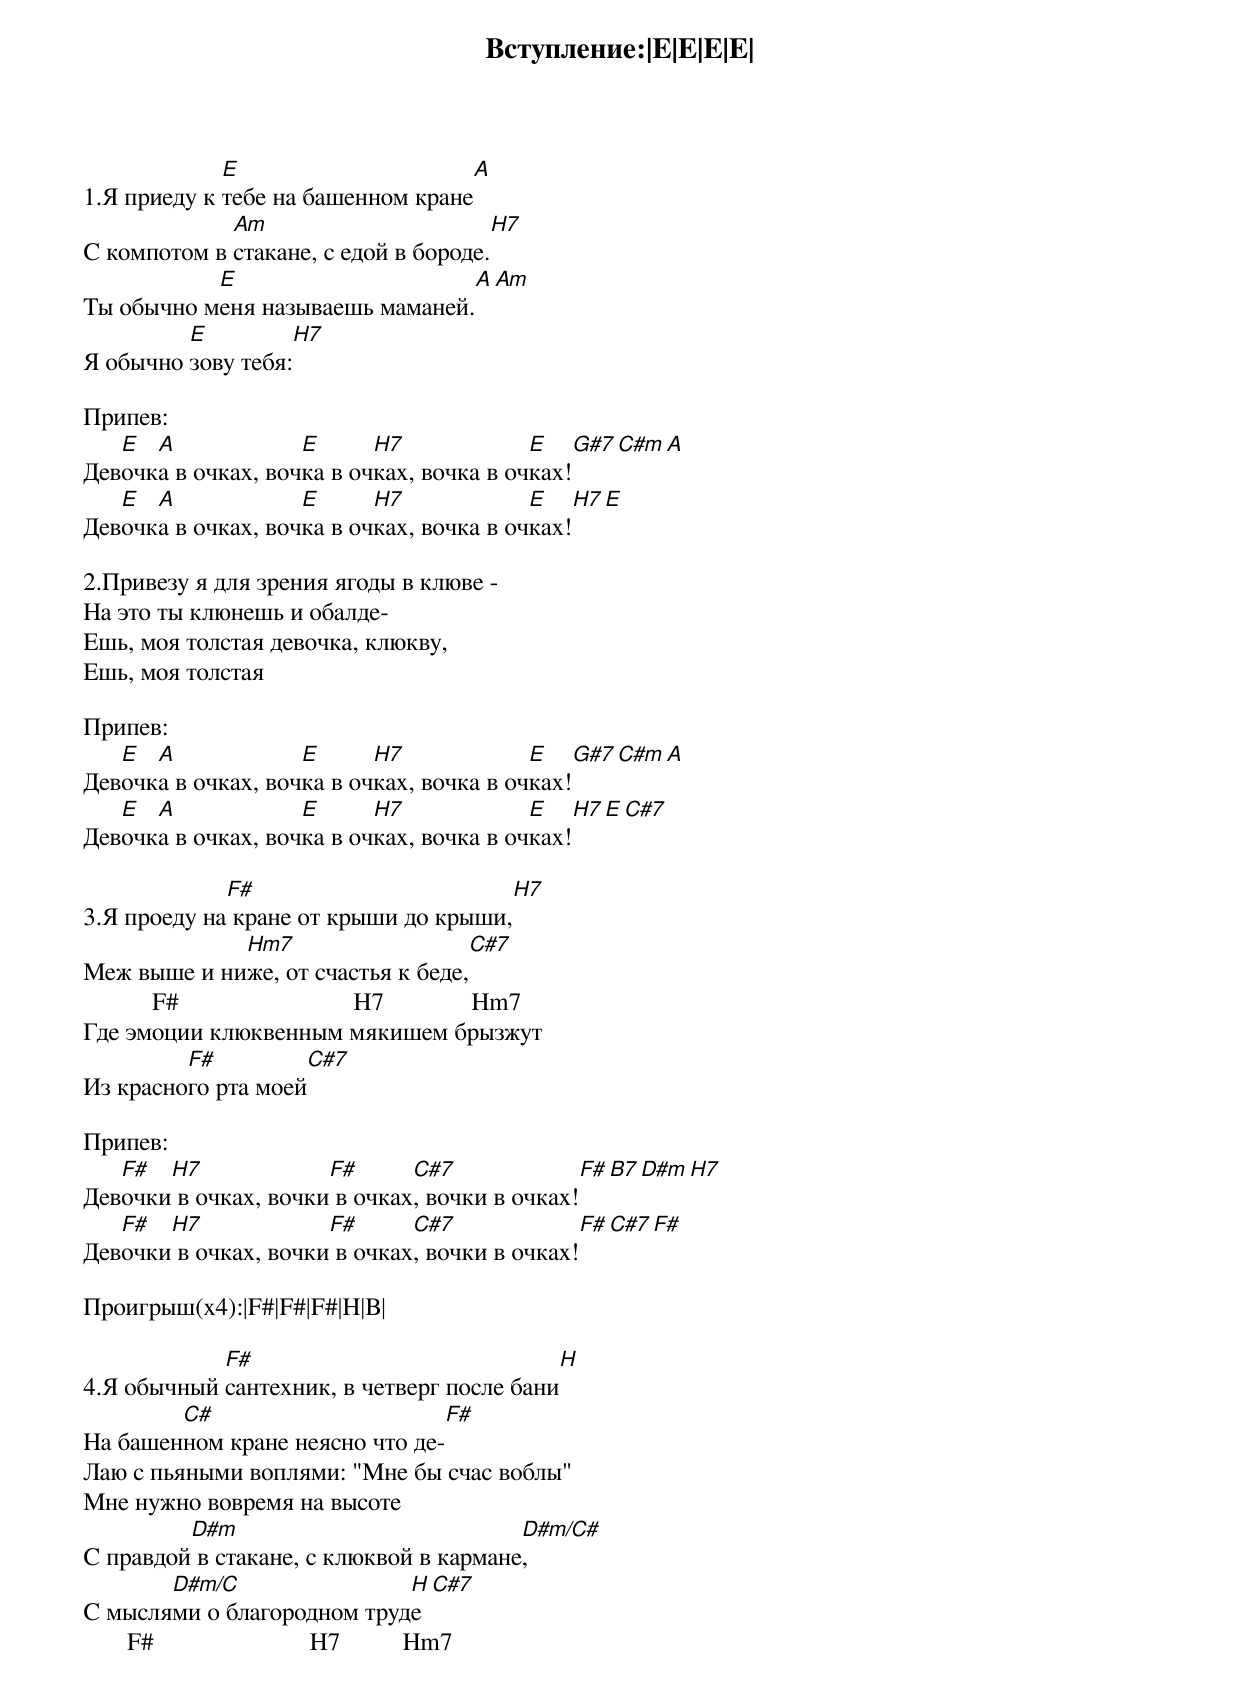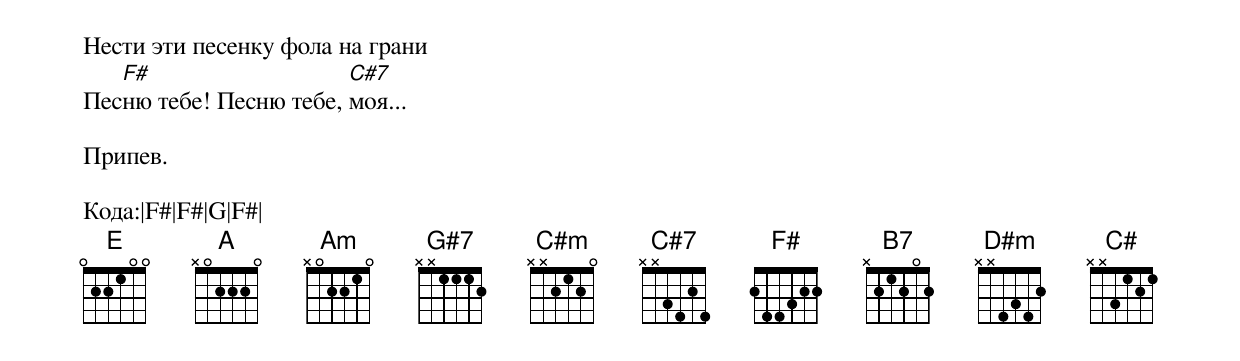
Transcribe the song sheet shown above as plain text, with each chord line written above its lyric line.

Вступление:|E|E|E|E|

             E                        A
1.Я приеду к тебе на башенном кране
             Am                             H7
С компотом в стакане, с едой в бороде.
           E                            A              Am
Ты обычно меня называешь маманей.
         E            H7
Я обычно зову тебя:

Припев:
   E  A             E      H7             E     G#7        C#m A
Девочка в очках, вочка в очках, вочка в очках!
   E  A             E      H7             E     H7            E
Девочка в очках, вочка в очках, вочка в очках!

2.Привезу я для зрения ягоды в клюве -
На это ты клюнешь и обалде-
Ешь, моя толстая девочка, клюкву,
Ешь, моя толстая

Припев:
   E  A             E      H7             E     G#7        C#m A
Девочка в очках, вочка в очках, вочка в очках!
   E  A             E      H7             E     H7            E     C#7
Девочка в очках, вочка в очках, вочка в очках!

             F#                        H7
3.Я проеду на кране от крыши до крыши,
             Hm7                             C#7
Меж выше и ниже, от счастья к беде,
           F#                            H7              Hm7
Где эмоции клюквенным мякишем брызжут
         F#            C#7
Из красного рта моей

Припев:
   F#  H7             F#      C#7             F#     B7        D#m H7
Девочки в очках, вочки в очках, вочки в очках!
   F#  H7             F#      C#7             F#     C#7    F#
Девочки в очках, вочки в очках, вочки в очках!

Проигрыш(x4):|F#|F#|F#|H|B|

            F#                                H
4.Я обычный сантехник, в четверг после бани
        C#                           F#
На башенном кране неясно что де-
Лаю с пьяными воплями: "Мне бы счас воблы"
Мне нужно вовремя на высоте
         D#m                            D#m/C#
С правдой в стакане, с клюквой в кармане,
       D#m/C                H                  C#7
С мыслями о благородном труде
       F#                         H7          Hm7
Нести эти песенку фола на грани
   F#                   C#7
Песню тебе! Песню тебе, моя...

Припев.

Кода:|F#|F#|G|F#|
